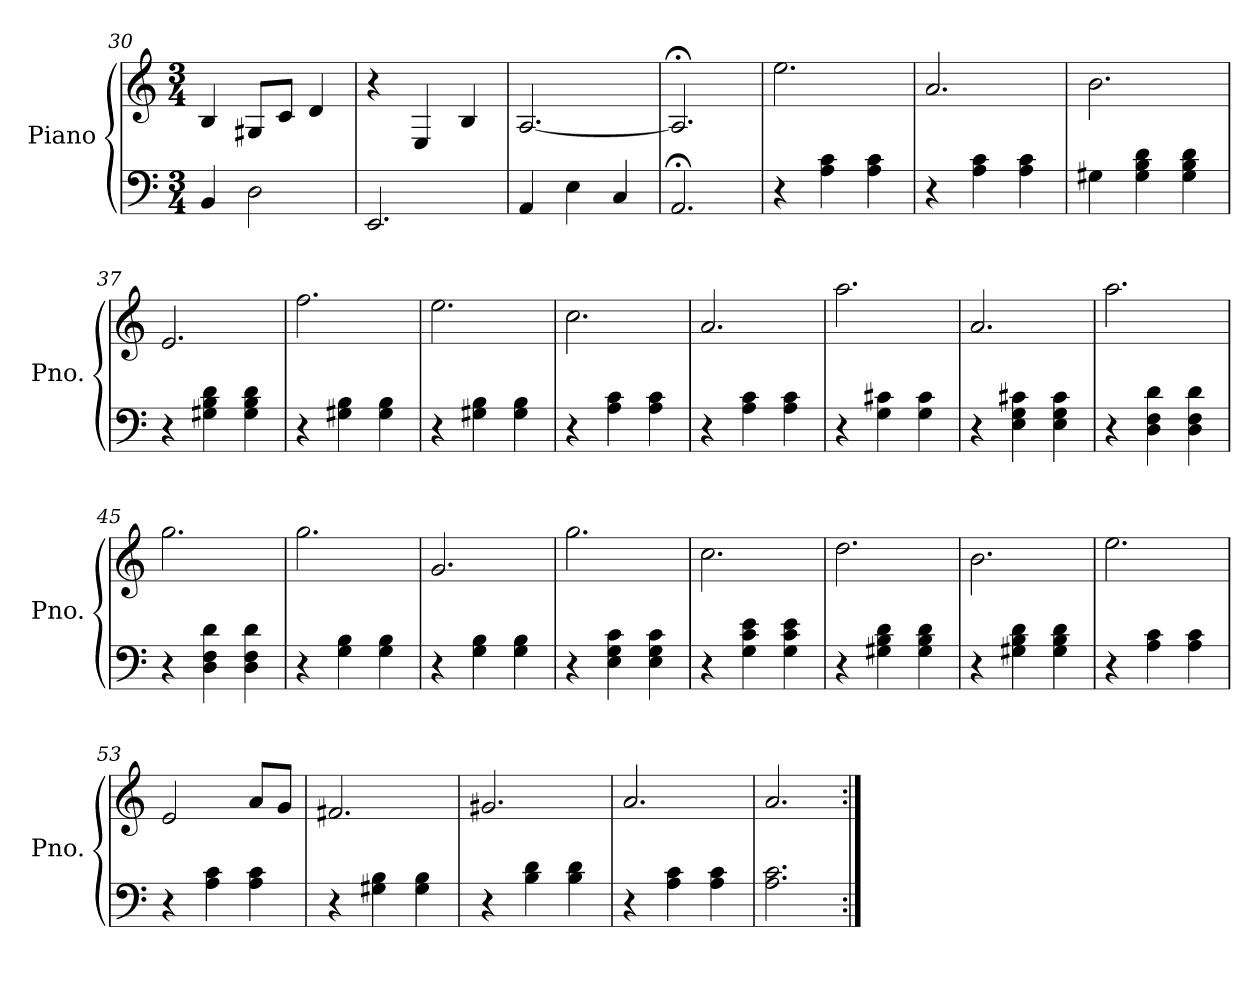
**kern	**kern
*part1	*part1
*staff2	*staff1
*I"Piano	*
*I'Pno.	*
*clefF4	*clefG2
*k[]	*k[]
*C:	*C:
*M3/4	*M3/4
=30	=30
4BB/	4B/
2D\	8G#X/L
.	8c/J
.	4d/
=31	=31
2.EE/	4r
.	4E/
.	4B/
=32	=32
4AA/	[2.A/
4E\	.
4C/	.
!!LO:LB:g=z
=33	=33
2.AA;</	2.A;</]
=34	=34
4r	2.ee\
4A\ 4c\	.
4A\ 4c\	.
=35	=35
4r	2.a/
4A\ 4c\	.
4A\ 4c\	.
=36	=36
4G#X\	2.b\
4G#\ 4B\ 4d\	.
4G#\ 4B\ 4d\	.
=37	=37
4r	2.e/
4G#X\ 4B\ 4d\	.
4G#\ 4B\ 4d\	.
=38	=38
4r	2.ff\
4G#X\ 4B\	.
4G#\ 4B\	.
=39	=39
4r	2.ee\
4G#X\ 4B\	.
4G#\ 4B\	.
=40	=40
4r	2.cc\
4A\ 4c\	.
4A\ 4c\	.
=41	=41
4r	2.a/
4A\ 4c\	.
4A\ 4c\	.
=42	=42
4r	2.aa\
4G\ 4c#X\	.
4G\ 4c#\	.
=43	=43
4r	2.a/
4E\ 4G\ 4c#X\	.
4E\ 4G\ 4c#\	.
=44	=44
4r	2.aa\
4D\ 4F\ 4d\	.
4D\ 4F\ 4d\	.
!!LO:LB:g=z
=45	=45
4r	2.gg\
4D\ 4F\ 4d\	.
4D\ 4F\ 4d\	.
=46	=46
4r	2.gg\
4G\ 4B\	.
4G\ 4B\	.
=47	=47
4r	2.g/
4G\ 4B\	.
4G\ 4B\	.
=48	=48
4r	2.gg\
4E\ 4G\ 4c\	.
4E\ 4G\ 4c\	.
=49	=49
4r	2.cc\
4G\ 4c\ 4e\	.
4G\ 4c\ 4e\	.
=50	=50
4r	2.dd\
4G#X\ 4B\ 4d\	.
4G#\ 4B\ 4d\	.
=51	=51
4r	2.b\
4G#X\ 4B\ 4d\	.
4G#\ 4B\ 4d\	.
=52	=52
4r	2.ee\
4A\ 4c\	.
4A\ 4c\	.
=53	=53
4r	2e/
4A\ 4c\	.
4A\ 4c\	8a/L
.	8g/J
=54	=54
4r	2.f#X/
4G#X\ 4B\	.
4G#\ 4B\	.
=55	=55
4r	2.g#X/
4B\ 4d\	.
4B\ 4d\	.
=56	=56
4r	2.a/
4A\ 4c\	.
4A\ 4c\	.
!!LO:LB:g=z
=57	=57
2.A\ 2.c\	2.a/
=:|!	=:|!
*-	*-
